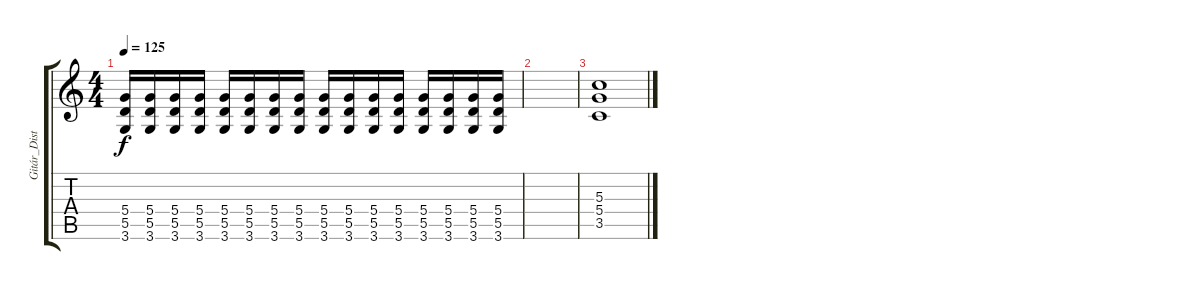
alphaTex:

\track ("Gitár_Distr." "Gitár_Dist") {instrument distortionguitar}
\staff {score tabs}
\tuning (E4 B3 G3 D3 A2 E2) {hide}
\ts (4 4)
\tempo 125
\clef g2
\ks c
(5.4 5.5 3.6).16{dy f} (5.4 5.5 3.6).16 (5.4 5.5 3.6).16 (5.4 5.5 3.6).16 (5.4 5.5 3.6).16 (5.4 5.5 3.6).16 (5.4 5.5 3.6).16 (5.4 5.5 3.6).16 (5.4 5.5 3.6).16 (5.4 5.5 3.6).16 (5.4 5.5 3.6).16 (5.4 5.5 3.6).16 (5.4 5.5 3.6).16 (5.4 5.5 3.6).16 (5.4 5.5 3.6).16 (5.4 5.5 3.6).16 |
|
(5.3 5.4 3.5).1{volume 5}
